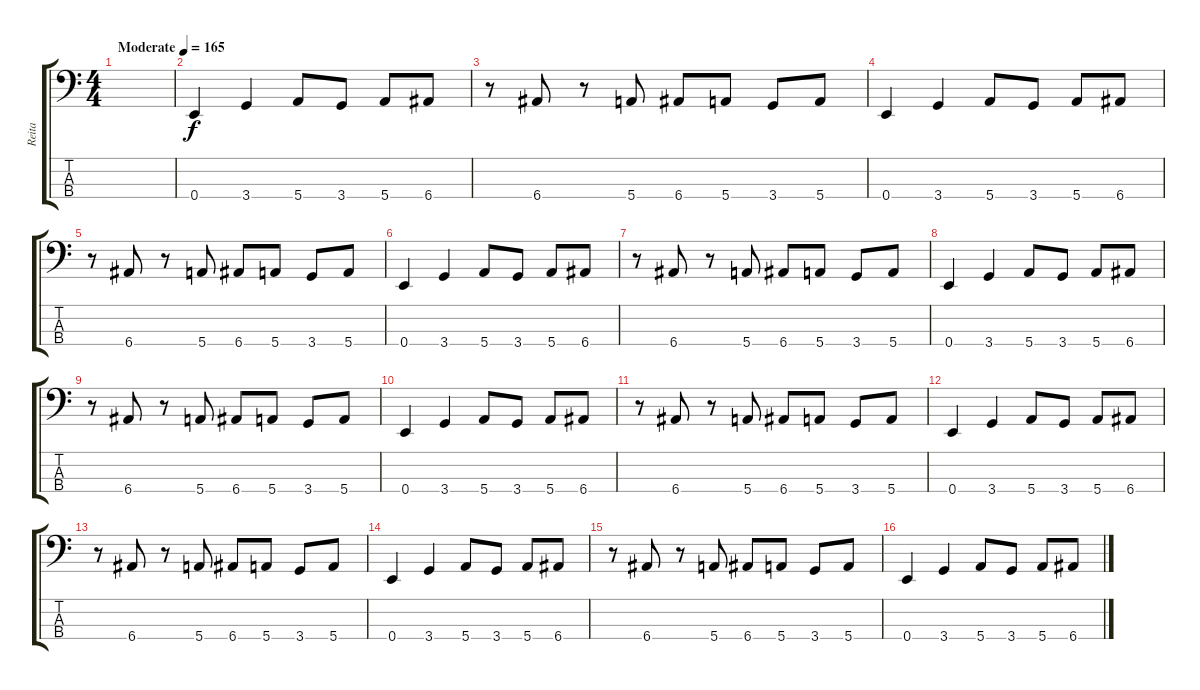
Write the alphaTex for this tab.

\track ("Reita" "Reita") {instrument electricbasspick}
\staff {score tabs}
\tuning (G2 D2 A1 E1) {hide}
\ts (4 4)
\tempo (165 "Moderate")
\clef f4
\ks c
|
0.4.4 3.4.4 5.4.8 3.4.8 5.4.8 6.4.8 |
r.8 6.4.8 r.8 5.4.8 6.4.8 5.4.8 3.4.8 5.4.8 |
0.4.4 3.4.4 5.4.8 3.4.8 5.4.8 6.4.8 |
r.8 6.4.8 r.8 5.4.8 6.4.8 5.4.8 3.4.8 5.4.8 |
0.4.4 3.4.4 5.4.8 3.4.8 5.4.8 6.4.8 |
r.8 6.4.8 r.8 5.4.8 6.4.8 5.4.8 3.4.8 5.4.8 |
0.4.4 3.4.4 5.4.8 3.4.8 5.4.8 6.4.8 |
r.8 6.4.8 r.8 5.4.8 6.4.8 5.4.8 3.4.8 5.4.8 |
0.4.4 3.4.4 5.4.8 3.4.8 5.4.8 6.4.8 |
r.8 6.4.8 r.8 5.4.8 6.4.8 5.4.8 3.4.8 5.4.8 |
0.4.4 3.4.4 5.4.8 3.4.8 5.4.8 6.4.8 |
r.8 6.4.8 r.8 5.4.8 6.4.8 5.4.8 3.4.8 5.4.8 |
0.4.4 3.4.4 5.4.8 3.4.8 5.4.8 6.4.8 |
r.8 6.4.8 r.8 5.4.8 6.4.8 5.4.8 3.4.8 5.4.8 |
0.4.4 3.4.4 5.4.8 3.4.8 5.4.8 6.4.8
